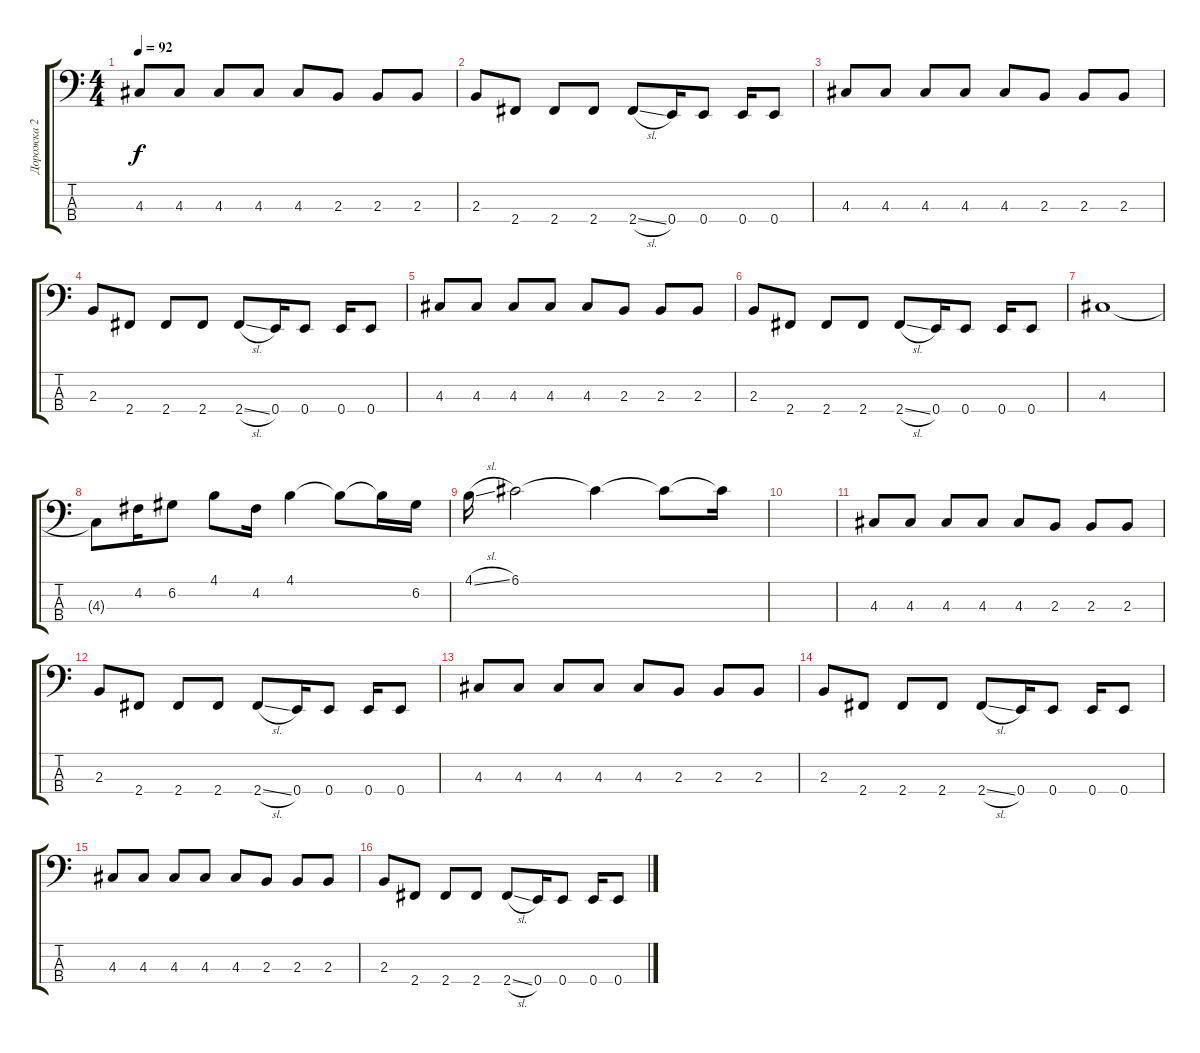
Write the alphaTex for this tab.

\track ("Дорожка 2" "Дорожка 2") {instrument electricbassfinger}
\staff {score tabs}
\tuning (G2 D2 A1 E1) {hide}
\ts (4 4)
\tempo 92
\clef f4
\ks c
4.3.8{dy f} 4.3.8 4.3.8 4.3.8 4.3.8 2.3.8 2.3.8 2.3.8 |
2.3.8 2.4.8 2.4.8 2.4.8 2.4{sl}.8 0.4.16 0.4.8 0.4.16 0.4.8 |
4.3.8 4.3.8 4.3.8 4.3.8 4.3.8 2.3.8 2.3.8 2.3.8 |
2.3.8 2.4.8 2.4.8 2.4.8 2.4{sl}.8 0.4.16 0.4.8 0.4.16 0.4.8 |
4.3.8 4.3.8 4.3.8 4.3.8 4.3.8 2.3.8 2.3.8 2.3.8 |
2.3.8 2.4.8 2.4.8 2.4.8 2.4{sl}.8 0.4.16 0.4.8 0.4.16 0.4.8 |
4.3.1 |
4.3{t}.8 4.2.16 6.2.8 4.1.8 4.2.16 4.1.4 4.1{t}.8 4.1{t}.16 6.2.16 |
4.1{sl}.16 6.1.2 6.1{t}.4 6.1{t}.8 6.1{t}.16 |
|
4.3.8 4.3.8 4.3.8 4.3.8 4.3.8 2.3.8 2.3.8 2.3.8 |
2.3.8 2.4.8 2.4.8 2.4.8 2.4{sl}.8 0.4.16 0.4.8 0.4.16 0.4.8 |
4.3.8 4.3.8 4.3.8 4.3.8 4.3.8 2.3.8 2.3.8 2.3.8 |
2.3.8 2.4.8 2.4.8 2.4.8 2.4{sl}.8 0.4.16 0.4.8 0.4.16 0.4.8 |
4.3.8 4.3.8 4.3.8 4.3.8 4.3.8 2.3.8 2.3.8 2.3.8 |
2.3.8 2.4.8 2.4.8 2.4.8 2.4{sl}.8 0.4.16 0.4.8 0.4.16 0.4.8
